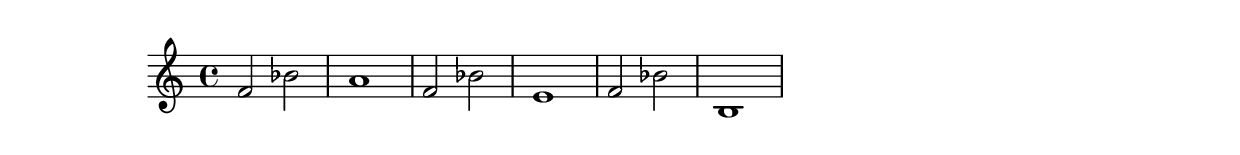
\header {
  texidoc = "Relative mode for repeats uses order of entry."
  }
\version "2.12.0"

\relative c' {
  \repeat "unfold" 3
  { f2 bes2 }
  \alternative { a1 e b } 
}
